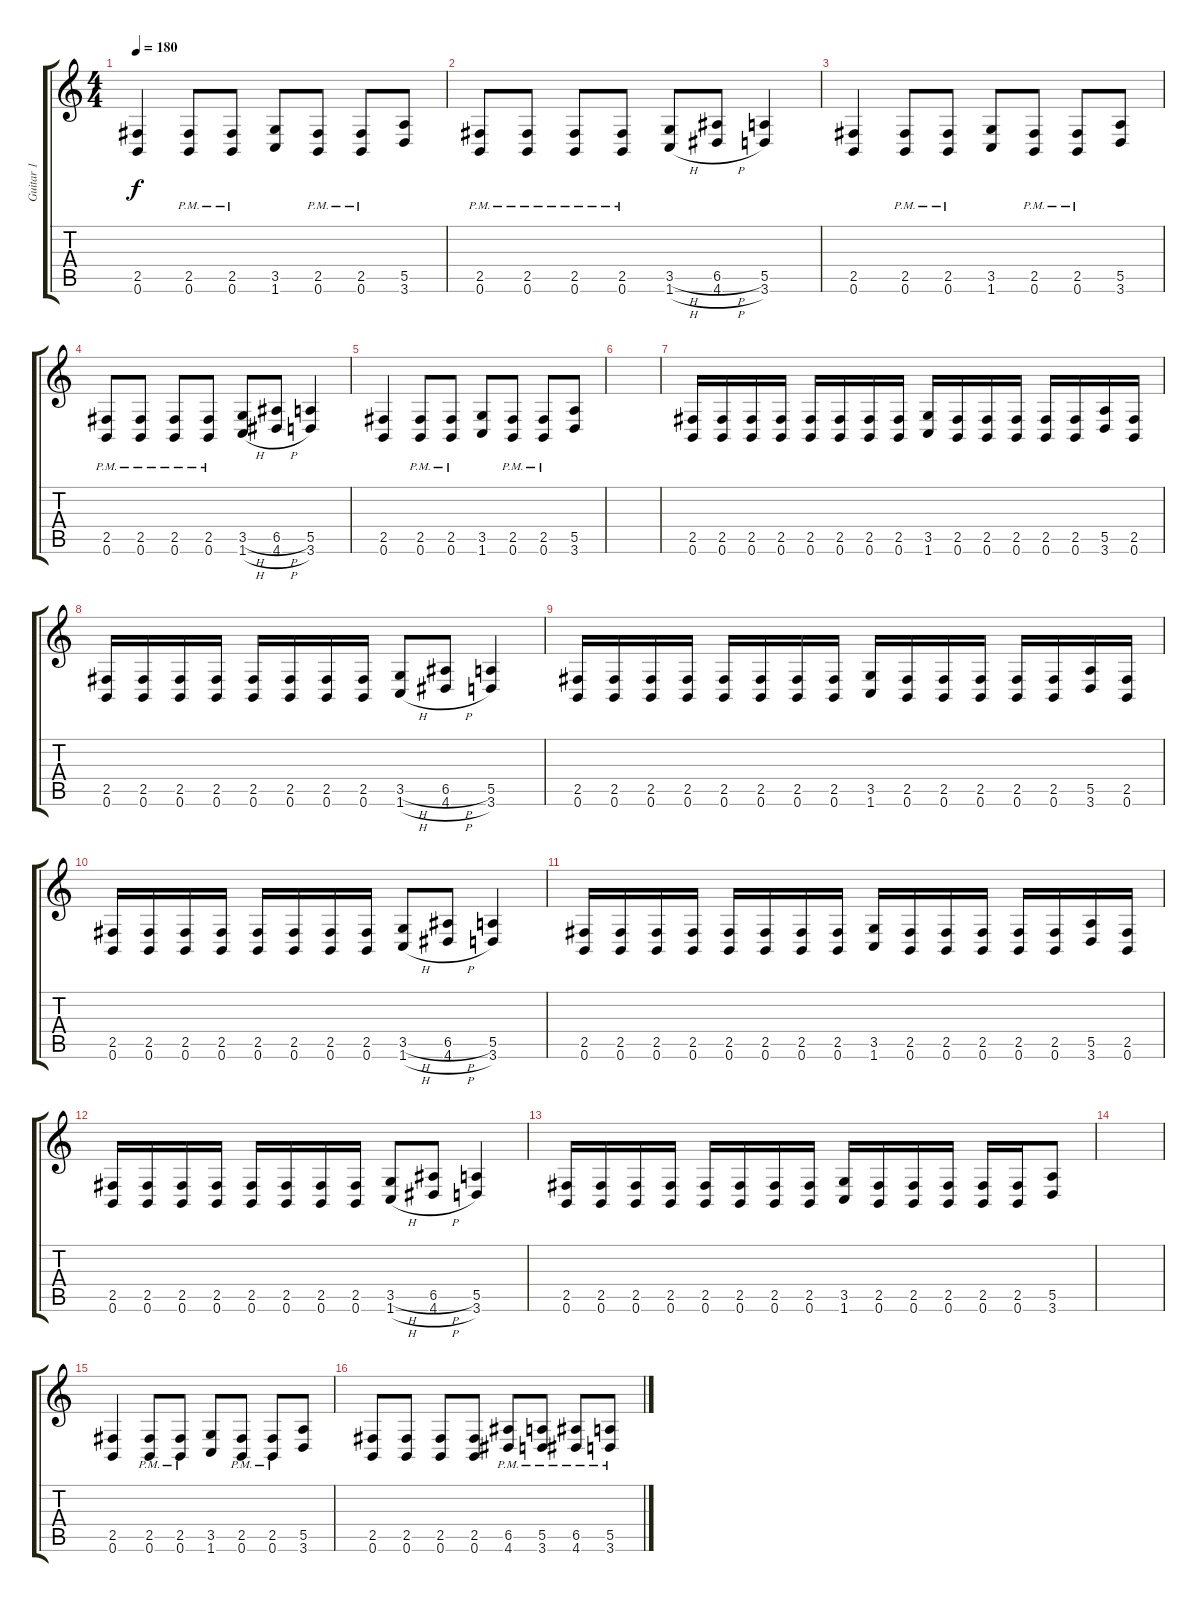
\track ("Guitar 1" "Guitar 1") {instrument distortionguitar}
\staff {score tabs}
\tuning (B3 Gb3 D3 A2 E2 B1) {hide}
\ts (4 4)
\tempo 180
\clef g2
\ks c
(2.5 0.6).4{dy f instrument distortionguitar} (2.5{pm} 0.6{pm}).8 (2.5{pm} 0.6{pm}).8 (3.5 1.6).8 (2.5{pm} 0.6{pm}).8 (2.5{pm} 0.6{pm}).8 (5.5 3.6).8 |
(2.5{pm} 0.6{pm}).8 (2.5{pm} 0.6{pm}).8 (2.5{pm} 0.6{pm}).8 (2.5{pm} 0.6{pm}).8 (3.5{h} 1.6{h}).8 (6.5{h} 4.6{h}).8 (5.5 3.6).4 |
(2.5 0.6).4 (2.5{pm} 0.6{pm}).8 (2.5{pm} 0.6{pm}).8 (3.5 1.6).8 (2.5{pm} 0.6{pm}).8 (2.5{pm} 0.6{pm}).8 (5.5 3.6).8 |
(2.5{pm} 0.6{pm}).8 (2.5{pm} 0.6{pm}).8 (2.5{pm} 0.6{pm}).8 (2.5{pm} 0.6{pm}).8 (3.5{h} 1.6{h}).8 (6.5{h} 4.6{h}).8 (5.5 3.6).4 |
(2.5 0.6).4 (2.5{pm} 0.6{pm}).8 (2.5{pm} 0.6{pm}).8 (3.5 1.6).8 (2.5{pm} 0.6{pm}).8 (2.5{pm} 0.6{pm}).8 (5.5 3.6).8 |
|
(2.5 0.6).16{balance 0} (2.5 0.6).16 (2.5 0.6).16 (2.5 0.6).16 (2.5 0.6).16 (2.5 0.6).16 (2.5 0.6).16 (2.5 0.6).16 (3.5 1.6).16 (2.5 0.6).16 (2.5 0.6).16 (2.5 0.6).16 (2.5 0.6).16 (2.5 0.6).16 (5.5 3.6).16 (2.5 0.6).16 |
(2.5 0.6).16 (2.5 0.6).16 (2.5 0.6).16 (2.5 0.6).16 (2.5 0.6).16 (2.5 0.6).16 (2.5 0.6).16 (2.5 0.6).16 (3.5{h} 1.6{h}).8 (6.5{h} 4.6{h}).8 (5.5 3.6).4 |
(2.5 0.6).16{balance 0} (2.5 0.6).16 (2.5 0.6).16 (2.5 0.6).16 (2.5 0.6).16 (2.5 0.6).16 (2.5 0.6).16 (2.5 0.6).16 (3.5 1.6).16 (2.5 0.6).16 (2.5 0.6).16 (2.5 0.6).16 (2.5 0.6).16 (2.5 0.6).16 (5.5 3.6).16 (2.5 0.6).16 |
(2.5 0.6).16 (2.5 0.6).16 (2.5 0.6).16 (2.5 0.6).16 (2.5 0.6).16 (2.5 0.6).16 (2.5 0.6).16 (2.5 0.6).16 (3.5{h} 1.6{h}).8 (6.5{h} 4.6{h}).8 (5.5 3.6).4 |
(2.5 0.6).16{balance 0} (2.5 0.6).16 (2.5 0.6).16 (2.5 0.6).16 (2.5 0.6).16 (2.5 0.6).16 (2.5 0.6).16 (2.5 0.6).16 (3.5 1.6).16 (2.5 0.6).16 (2.5 0.6).16 (2.5 0.6).16 (2.5 0.6).16 (2.5 0.6).16 (5.5 3.6).16 (2.5 0.6).16 |
(2.5 0.6).16 (2.5 0.6).16 (2.5 0.6).16 (2.5 0.6).16 (2.5 0.6).16 (2.5 0.6).16 (2.5 0.6).16 (2.5 0.6).16 (3.5{h} 1.6{h}).8 (6.5{h} 4.6{h}).8 (5.5 3.6).4 |
(2.5 0.6).16 (2.5 0.6).16 (2.5 0.6).16 (2.5 0.6).16 (2.5 0.6).16 (2.5 0.6).16 (2.5 0.6).16 (2.5 0.6).16 (3.5 1.6).16 (2.5 0.6).16 (2.5 0.6).16 (2.5 0.6).16 (2.5 0.6).16 (2.5 0.6).16 (5.5 3.6).8 |
|
(2.5 0.6).4 (2.5{pm} 0.6{pm}).8 (2.5{pm} 0.6{pm}).8 (3.5 1.6).8 (2.5{pm} 0.6{pm}).8 (2.5{pm} 0.6{pm}).8 (5.5 3.6).8 |
(2.5 0.6).8 (2.5 0.6).8 (2.5 0.6).8 (2.5 0.6).8 (6.5{pm} 4.6{pm}).8 (5.5{pm} 3.6{pm}).8 (6.5{pm} 4.6{pm}).8 (5.5{pm} 3.6{pm}).8
